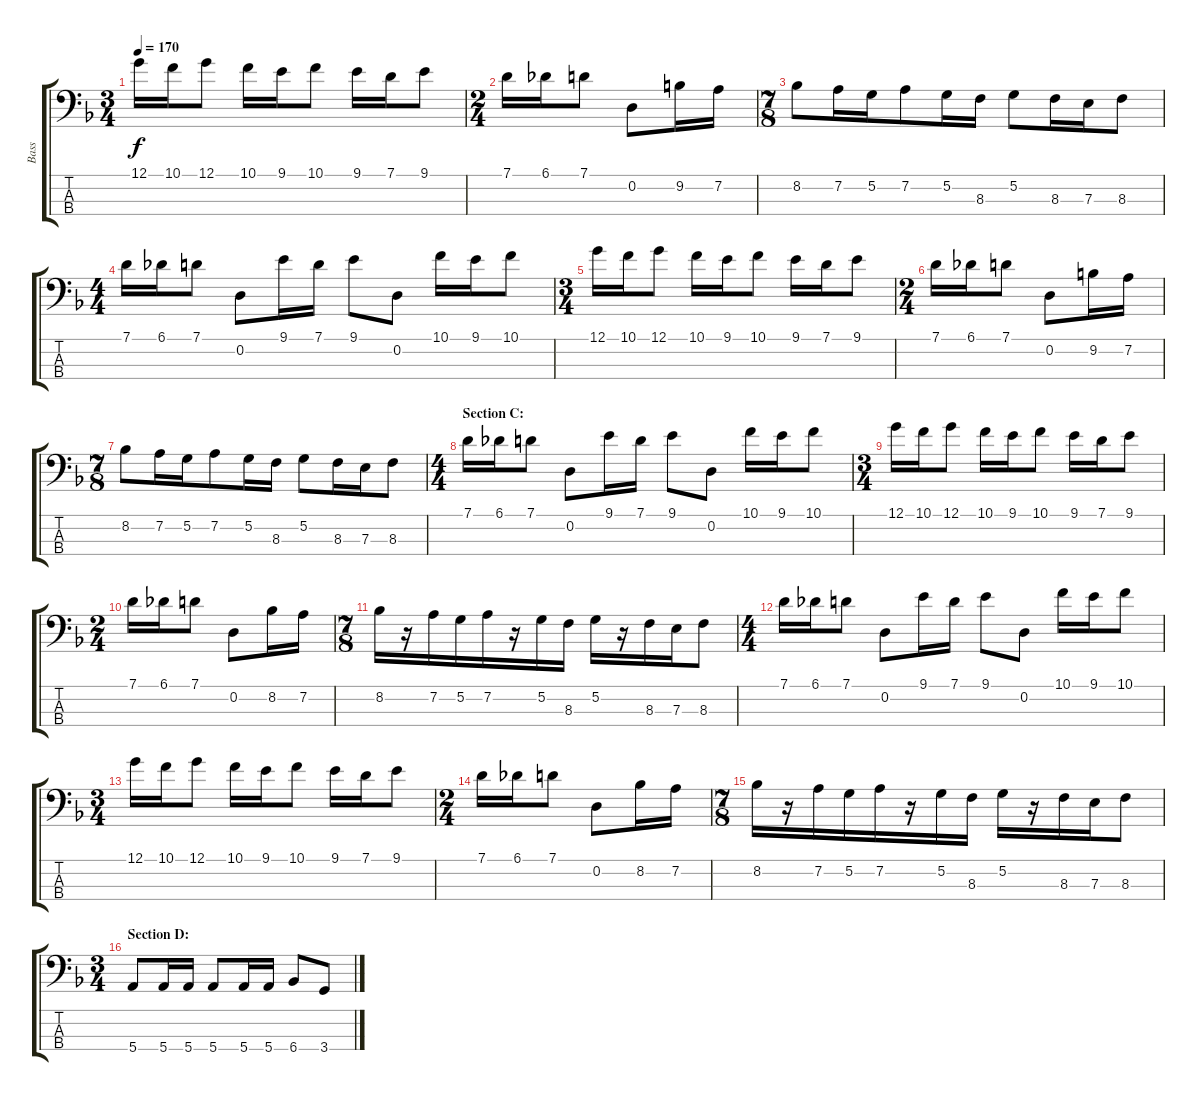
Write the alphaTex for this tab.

\track ("Bass" "Bass") {instrument electricbassfinger}
\staff {score tabs}
\tuning (G2 D2 A1 E1) {hide}
\ts (3 4)
\tempo 170
\clef f4
\ks f
12.1.16{dy f} 10.1.16 12.1.8 10.1.16 9.1.16 10.1.8 9.1.16 7.1.16 9.1.8 |
\ts (2 4)
7.1.16 6.1.16 7.1.8 0.2.8 9.2.16 7.2.16 |
\ts (7 8)
8.2.8 7.2.16 5.2.16 7.2.8 5.2.16 8.3.16 5.2.8 8.3.16 7.3.16 8.3.8 |
\ts (4 4)
7.1.16 6.1.16 7.1.8 0.2.8 9.1.16 7.1.16 9.1.8 0.2.8 10.1.16 9.1.16 10.1.8 |
\ts (3 4)
12.1.16 10.1.16 12.1.8 10.1.16 9.1.16 10.1.8 9.1.16 7.1.16 9.1.8 |
\ts (2 4)
7.1.16 6.1.16 7.1.8 0.2.8 9.2.16 7.2.16 |
\ts (7 8)
8.2.8 7.2.16 5.2.16 7.2.8 5.2.16 8.3.16 5.2.8 8.3.16 7.3.16 8.3.8 |
\ts (4 4)
\section ("" "Section C:")
7.1.16 6.1.16 7.1.8 0.2.8 9.1.16 7.1.16 9.1.8 0.2.8 10.1.16 9.1.16 10.1.8 |
\ts (3 4)
12.1.16 10.1.16 12.1.8 10.1.16 9.1.16 10.1.8 9.1.16 7.1.16 9.1.8 |
\ts (2 4)
7.1.16 6.1.16 7.1.8 0.2.8 8.2.16 7.2.16 |
\ts (7 8)
8.2.16 r.16 7.2.16 5.2.16 7.2.16 r.16 5.2.16 8.3.16 5.2.16 r.16 8.3.16 7.3.16 8.3.8 |
\ts (4 4)
7.1.16 6.1.16 7.1.8 0.2.8 9.1.16 7.1.16 9.1.8 0.2.8 10.1.16 9.1.16 10.1.8 |
\ts (3 4)
12.1.16 10.1.16 12.1.8 10.1.16 9.1.16 10.1.8 9.1.16 7.1.16 9.1.8 |
\ts (2 4)
7.1.16 6.1.16 7.1.8 0.2.8 8.2.16 7.2.16 |
\ts (7 8)
8.2.16 r.16 7.2.16 5.2.16 7.2.16 r.16 5.2.16 8.3.16 5.2.16 r.16 8.3.16 7.3.16 8.3.8 |
\ts (3 4)
\section ("" "Section D:")
5.4.8 5.4.16 5.4.16 5.4.8 5.4.16 5.4.16 6.4.8 3.4.8
